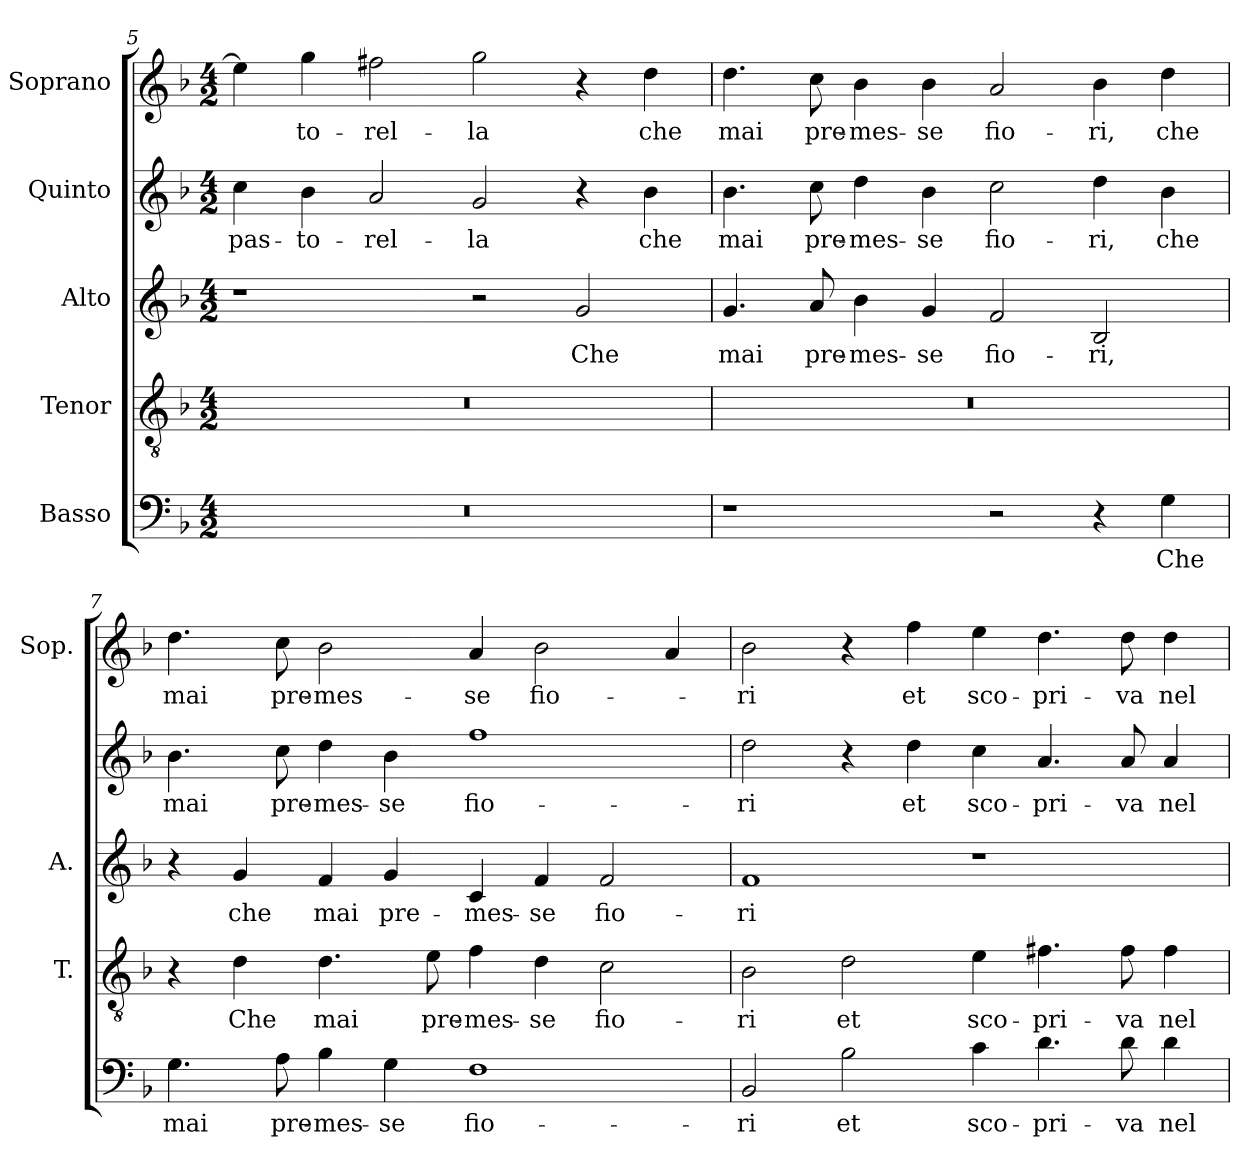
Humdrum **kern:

**kern	**text	**kern	**text	**kern	**text	**kern	**text	**kern	**text
*part5	*part5	*part4	*part4	*part3	*part3	*part2	*part2	*part1	*part1
*staff5	*staff5	*staff4	*staff4	*staff3	*staff3	*staff2	*staff2	*staff1	*staff1
*I"Basso	*	*I"Tenor	*	*I"Alto	*	*I"Quinto	*	*I"Soprano	*
*	*	*I'T.	*	*I'A.	*	*	*	*I'Sop.	*
*clefF4	*	*clefGv2	*	*clefG2	*	*clefG2	*	*clefG2	*
*	*	*ITrd7c12	*	*	*	*	*	*	*
*k[b-]	*	*k[b-]	*	*k[b-]	*	*k[b-]	*	*k[b-]	*
*F:	*	*F:	*	*F:	*	*F:	*	*F:	*
*M4/2	*	*M4/2	*	*M4/2	*	*M4/2	*	*M4/2	*
=5	=5	=5	=5	=5	=5	=5	=5	=5	=5
!LO:N:vis=1	!	!LO:N:vis=1	!	!	!	!	!	!	!
!	!	!	!	!	!	!	!LO:LY:b:color=#000000	!	!
0r	.	0r	.	1r	.	4cci\	pas-	4eei\]	.
!	!	!	!	!	!	!	!LO:LY:b:color=#000000	!	!
!	!	!	!	!	!	!	!	!	!LO:LY:b:color=#000000
.	.	.	.	.	.	4b-i\	-to-	4ggi\	-to-
!	!	!	!	!	!	!	!LO:LY:b:color=#000000	!	!
!	!	!	!	!	!	!	!	!	!LO:LY:b:color=#000000
.	.	.	.	.	.	2ai/	-rel-	2ff#Xi\	-rel-
!	!	!	!	!	!	!	!LO:LY:b:color=#000000	!	!
!	!	!	!	!	!	!	!	!	!LO:LY:b:color=#000000
.	.	.	.	2r	.	2gi/	-la	2ggi\	-la
!	!	!	!	!	!LO:LY:b:color=#000000	!	!	!	!
.	.	.	.	2gi/	Che	4r	.	4r	.
!	!	!	!	!	!	!	!LO:LY:b:color=#000000	!	!
!	!	!	!	!	!	!	!	!	!LO:LY:b:color=#000000
.	.	.	.	.	.	4b-i\	che	4ddi\	che
!!LO:LB:g=z
=6	=6	=6	=6	=6	=6	=6	=6	=6	=6
!	!	!LO:N:vis=1	!	!	!	!	!	!	!
!	!	!	!	!	!LO:LY:b:color=#000000	!	!	!	!
!	!	!	!	!	!	!	!LO:LY:b:color=#000000	!	!
!	!	!	!	!	!	!	!	!	!LO:LY:b:color=#000000
1r	.	0r	.	4.gi/	mai	4.b-i\	mai	4.ddi\	mai
!	!	!	!	!	!LO:LY:b:color=#000000	!	!	!	!
!	!	!	!	!	!	!	!LO:LY:b:color=#000000	!	!
!	!	!	!	!	!	!	!	!	!LO:LY:b:color=#000000
.	.	.	.	8ai/	pre-	8cci\	pre-	8cci\	pre-
!	!	!	!	!	!LO:LY:b:color=#000000	!	!	!	!
!	!	!	!	!	!	!	!LO:LY:b:color=#000000	!	!
!	!	!	!	!	!	!	!	!	!LO:LY:b:color=#000000
.	.	.	.	4b-i\	-mes-	4ddi\	-mes-	4b-i\	-mes-
!	!	!	!	!	!LO:LY:b:color=#000000	!	!	!	!
!	!	!	!	!	!	!	!LO:LY:b:color=#000000	!	!
!	!	!	!	!	!	!	!	!	!LO:LY:b:color=#000000
.	.	.	.	4gi/	-se	4b-i\	-se	4b-i\	-se
!	!	!	!	!	!LO:LY:b:color=#000000	!	!	!	!
!	!	!	!	!	!	!	!LO:LY:b:color=#000000	!	!
!	!	!	!	!	!	!	!	!	!LO:LY:b:color=#000000
2r	.	.	.	2fi/	fio-	2cci\	fio-	2ai/	fio-
!	!	!	!	!	!LO:LY:b:color=#000000	!	!	!	!
!	!	!	!	!	!	!	!LO:LY:b:color=#000000	!	!
!	!	!	!	!	!	!	!	!	!LO:LY:b:color=#000000
4r	.	.	.	2B-i/	-ri,	4ddi\	-ri,	4b-i\	-ri,
!	!LO:LY:b:color=#000000	!	!	!	!	!	!	!	!
!	!	!	!	!	!	!	!LO:LY:b:color=#000000	!	!
!	!	!	!	!	!	!	!	!	!LO:LY:b:color=#000000
4Gi\	Che	.	.	.	.	4b-i\	che	4ddi\	che
=7	=7	=7	=7	=7	=7	=7	=7	=7	=7
!	!LO:LY:b:color=#000000	!	!	!	!	!	!	!	!
!	!	!	!	!	!	!	!LO:LY:b:color=#000000	!	!
!	!	!	!	!	!	!	!	!	!LO:LY:b:color=#000000
4.Gi\	mai	4r	.	4r	.	4.b-i\	mai	4.ddi\	mai
!	!	!	!LO:LY:b:color=#000000	!	!	!	!	!	!
!	!	!	!	!	!LO:LY:b:color=#000000	!	!	!	!
.	.	4Di\	Che	4gi/	che	.	.	.	.
!	!LO:LY:b:color=#000000	!	!	!	!	!	!	!	!
!	!	!	!	!	!	!	!LO:LY:b:color=#000000	!	!
!	!	!	!	!	!	!	!	!	!LO:LY:b:color=#000000
8Ai\	pre-	.	.	.	.	8cci\	pre-	8cci\	pre-
!	!LO:LY:b:color=#000000	!	!	!	!	!	!	!	!
!	!	!	!LO:LY:b:color=#000000	!	!	!	!	!	!
!	!	!	!	!	!LO:LY:b:color=#000000	!	!	!	!
!	!	!	!	!	!	!	!LO:LY:b:color=#000000	!	!
!	!	!	!	!	!	!	!	!	!LO:LY:b:color=#000000
4B-i\	-mes-	4.Di\	mai	4fi/	mai	4ddi\	-mes-	2b-i\	-mes-
!	!LO:LY:b:color=#000000	!	!	!	!	!	!	!	!
!	!	!	!	!	!LO:LY:b:color=#000000	!	!	!	!
!	!	!	!	!	!	!	!LO:LY:b:color=#000000	!	!
4Gi\	-se	.	.	4gi/	pre-	4b-i\	-se	.	.
!	!	!	!LO:LY:b:color=#000000	!	!	!	!	!	!
.	.	8Ei\	pre-	.	.	.	.	.	.
!	!LO:LY:b:color=#000000	!	!	!	!	!	!	!	!
!	!	!	!LO:LY:b:color=#000000	!	!	!	!	!	!
!	!	!	!	!	!LO:LY:b:color=#000000	!	!	!	!
!	!	!	!	!	!	!	!LO:LY:b:color=#000000	!	!
!	!	!	!	!	!	!	!	!	!LO:LY:b:color=#000000
1Fi	fio-	4Fi\	-mes-	4ci/	-mes-	1ffi	fio-	4ai/	-se
!	!	!	!LO:LY:b:color=#000000	!	!	!	!	!	!
!	!	!	!	!	!LO:LY:b:color=#000000	!	!	!	!
!	!	!	!	!	!	!	!	!	!LO:LY:b:color=#000000
.	.	4Di\	-se	4fi/	-se	.	.	2b-i\	fio-
!	!	!	!LO:LY:b:color=#000000	!	!	!	!	!	!
!	!	!	!	!	!LO:LY:b:color=#000000	!	!	!	!
.	.	2Ci\	fio-	2fi/	fio-	.	.	.	.
.	.	.	.	.	.	.	.	4ai/	.
=8	=8	=8	=8	=8	=8	=8	=8	=8	=8
!	!LO:LY:b:color=#000000	!	!	!	!	!	!	!	!
!	!	!	!LO:LY:b:color=#000000	!	!	!	!	!	!
!	!	!	!	!	!LO:LY:b:color=#000000	!	!	!	!
!	!	!	!	!	!	!	!LO:LY:b:color=#000000	!	!
!	!	!	!	!	!	!	!	!	!LO:LY:b:color=#000000
2BB-i/	-ri	2BB-i\	-ri	1fi	-ri	2ddi\	-ri	2b-i\	-ri
!	!LO:LY:b:color=#000000	!	!	!	!	!	!	!	!
!	!	!	!LO:LY:b:color=#000000	!	!	!	!	!	!
2B-i\	et	2Di\	et	.	.	4r	.	4r	.
!	!	!	!	!	!	!	!LO:LY:b:color=#000000	!	!
!	!	!	!	!	!	!	!	!	!LO:LY:b:color=#000000
.	.	.	.	.	.	4ddi\	et	4ffi\	et
!	!LO:LY:b:color=#000000	!	!	!	!	!	!	!	!
!	!	!	!LO:LY:b:color=#000000	!	!	!	!	!	!
!	!	!	!	!	!	!	!LO:LY:b:color=#000000	!	!
!	!	!	!	!	!	!	!	!	!LO:LY:b:color=#000000
4ci\	sco-	4Ei\	sco-	1r	.	4cci\	sco-	4eei\	sco-
!	!LO:LY:b:color=#000000	!	!	!	!	!	!	!	!
!	!	!	!LO:LY:b:color=#000000	!	!	!	!	!	!
!	!	!	!	!	!	!	!LO:LY:b:color=#000000	!	!
!	!	!	!	!	!	!	!	!	!LO:LY:b:color=#000000
4.di\	-pri-	4.F#Xi\	-pri-	.	.	4.ai/	-pri-	4.ddi\	-pri-
!	!LO:LY:b:color=#000000	!	!	!	!	!	!	!	!
!	!	!	!LO:LY:b:color=#000000	!	!	!	!	!	!
!	!	!	!	!	!	!	!LO:LY:b:color=#000000	!	!
!	!	!	!	!	!	!	!	!	!LO:LY:b:color=#000000
8di\	-va	8F#i\	-va	.	.	8ai/	-va	8ddi\	-va
!	!LO:LY:b:color=#000000	!	!	!	!	!	!	!	!
!	!	!	!LO:LY:b:color=#000000	!	!	!	!	!	!
!	!	!	!	!	!	!	!LO:LY:b:color=#000000	!	!
!	!	!	!	!	!	!	!	!	!LO:LY:b:color=#000000
4di\	nel	4F#i\	nel	.	.	4ai/	nel	4ddi\	nel
=	=	=	=	=	=	=	=	=	=
*-	*-	*-	*-	*-	*-	*-	*-	*-	*-
